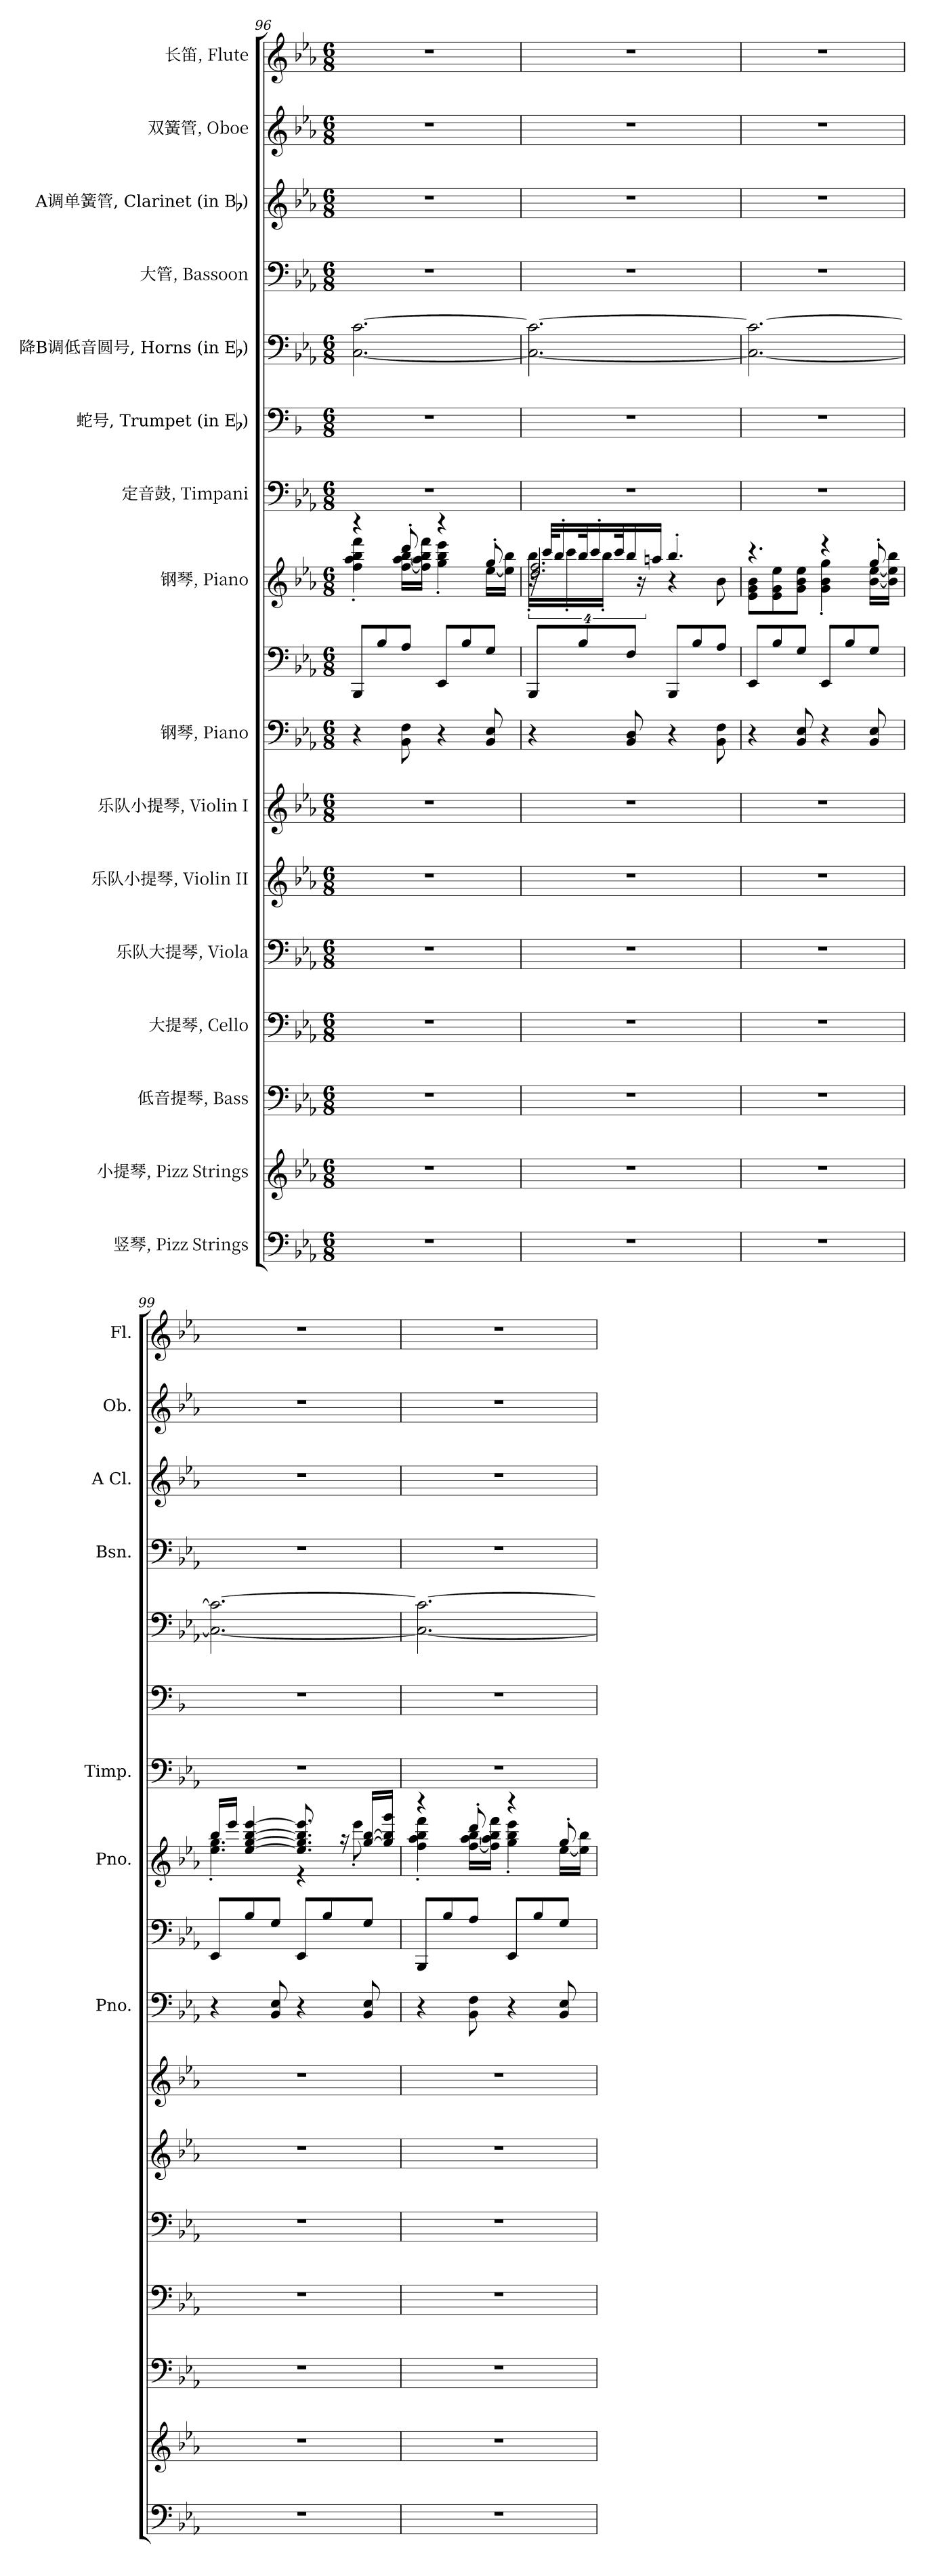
**kern	**kern	**kern	**kern	**kern	**kern	**kern	**kern	**kern	**kern	**kern	**kern	**kern	**kern	**kern	**kern	**kern
*part16	*part15	*part14	*part13	*part12	*part11	*part10	*part9	*part9	*part8	*part7	*part6	*part5	*part4	*part3	*part2	*part1
*staff17	*staff16	*staff15	*staff14	*staff13	*staff12	*staff11	*staff10	*staff9	*staff8	*staff7	*staff6	*staff5	*staff4	*staff3	*staff2	*staff1
*I"竖琴, Pizz Strings	*I"小提琴, Pizz Strings	*I"低音提琴, Bass	*I"大提琴, Cello	*I"乐队大提琴, Viola	*I"乐队小提琴, Violin II	*I"乐队小提琴, Violin I	*I"钢琴, Piano	*	*I"钢琴, Piano	*I"定音鼓, Timpani	*I"蛇号, Trumpet (in Eb)	*I"降B调低音圆号, Horns (in Eb)	*I"大管, Bassoon	*I"A调单簧管, Clarinet (in Bb)	*I"双簧管, Oboe	*I"长笛, Flute
*	*	*	*	*	*	*	*I'Pno.	*	*I'Pno.	*I'Timp.	*	*	*I'Bsn.	*I'A Cl.	*I'Ob.	*I'Fl.
*clefF4	*clefG2	*clefF4	*clefF4	*clefF4	*clefG2	*clefG2	*clefF4	*clefF4	*clefG2	*clefF4	*clefF4	*clefF4	*clefF4	*clefG2	*clefG2	*clefG2
*	*	*ITrd7c12	*	*	*	*	*	*	*	*	*ITrd1c2	*ITrd1c2	*	*ITrd2c3	*	*
*k[b-e-a-]	*k[b-e-a-]	*k[b-e-a-]	*k[b-e-a-]	*k[b-e-a-]	*k[b-e-a-]	*k[b-e-a-]	*k[b-e-a-]	*k[b-e-a-]	*k[b-e-a-]	*k[b-e-a-]	*k[b-e-a-]	*k[b-e-a-d-g-]	*k[b-e-a-]	*k[]	*k[b-e-a-]	*k[b-e-a-]
*M6/8	*M6/8	*M6/8	*M6/8	*M6/8	*M6/8	*M6/8	*M6/8	*M6/8	*M6/8	*M6/8	*M6/8	*M6/8	*M6/8	*M6/8	*M6/8	*M6/8
=96	=96	=96	=96	=96	=96	=96	=96	=96	=96	=96	=96	=96	=96	=96	=96	=96
*	*	*	*	*	*	*	*	*	*^	*	*	*	*	*	*	*
2.r	2.r	2.r	2.r	2.r	2.r	2.r	4r	8BBB-/L	4r	4ff\' 4aa-\' 4bb-\' 4fff\'	2.r	2.r	[2.BB-\ [2.B-\	2.r	2.r	2.r	2.r
.	.	.	.	.	.	.	.	8B-/	.	.	.	.	.	.	.	.	.
.	.	.	.	.	.	.	8BB-\ 8F\	8A-/J	8ddd'/	[16ff\ [16aa-\ [16bb-\LL	.	.	.	.	.	.	.
.	.	.	.	.	.	.	.	.	.	16ff\] 16aa-\] 16bb-\] 16fff\JJ	.	.	.	.	.	.	.
.	.	.	.	.	.	.	4r	8EE-/L	4r	4gg\' 4bb-\' 4eee-\'	.	.	.	.	.	.	.
.	.	.	.	.	.	.	.	8B-/	.	.	.	.	.	.	.	.	.
.	.	.	.	.	.	.	8BB-/ 8E-/	8G/J	8gg'/	[16ee-\LL	.	.	.	.	.	.	.
.	.	.	.	.	.	.	.	.	.	16ee-\] 16bb-\JJ	.	.	.	.	.	.	.
!!LO:PB:g=z
=97	=97	=97	=97	=97	=97	=97	=97	=97	=97	=97	=97	=97	=97	=97	=97	=97	=97
*	*	*	*	*	*	*	*	*	*	*^	*	*	*	*	*	*	*
2.r	2.r	2.r	2.r	2.r	2.r	2.r	4r	8BBB-/L	32r	32%3bb-'\L	2.dd/ 2.ff/	2.r	2.r	2.BB-\_ 2.B-\_	2.r	2.r	2.r	2.r
.	.	.	.	.	.	.	.	.	32ccc/KLL	.	.	.	.	.	.	.	.	.
.	.	.	.	.	.	.	.	.	16bb-'/	.	.	.	.	.	.	.	.	.
.	.	.	.	.	.	.	.	.	.	32%3ccc'\	.	.	.	.	.	.	.	.
.	.	.	.	.	.	.	.	8B-/	32bb-/K	.	.	.	.	.	.	.	.	.
.	.	.	.	.	.	.	.	.	16ccc'/	.	.	.	.	.	.	.	.	.
.	.	.	.	.	.	.	.	.	.	32%3bb-'\J	.	.	.	.	.	.	.	.
.	.	.	.	.	.	.	.	.	32ccc/K	.	.	.	.	.	.	.	.	.
.	.	.	.	.	.	.	8BB-/ 8D/	8F/J	16bb-/	.	.	.	.	.	.	.	.	.
.	.	.	.	.	.	.	.	.	.	32%3r	.	.	.	.	.	.	.	.
.	.	.	.	.	.	.	.	.	16aan/JJ	.	.	.	.	.	.	.	.	.
.	.	.	.	.	.	.	4r	8BBB-/L	4.bb-'/	4r	.	.	.	.	.	.	.	.
.	.	.	.	.	.	.	.	8B-/	.	.	.	.	.	.	.	.	.	.
.	.	.	.	.	.	.	8BB-\ 8F\	8A-/J	.	8b-\	.	.	.	.	.	.	.	.
*	*	*	*	*	*	*	*	*	*	*v	*v	*	*	*	*	*	*	*
=98	=98	=98	=98	=98	=98	=98	=98	=98	=98	=98	=98	=98	=98	=98	=98	=98	=98
2.r	2.r	2.r	2.r	2.r	2.r	2.r	4r	8EE-/L	4.r	8e-\ 8g\ 8b-\L	2.r	2.r	2.BB-\_ 2.B-\_	2.r	2.r	2.r	2.r
.	.	.	.	.	.	.	.	8B-/	.	8e-\ 8g\ 8ee-\	.	.	.	.	.	.	.
.	.	.	.	.	.	.	8BB-/ 8E-/	8G/J	.	8g\ 8b-\ 8ee-\J	.	.	.	.	.	.	.
.	.	.	.	.	.	.	4r	8EE-/L	4r	4g\' 4b-\' 4gg\'	.	.	.	.	.	.	.
.	.	.	.	.	.	.	.	8B-/	.	.	.	.	.	.	.	.	.
.	.	.	.	.	.	.	8BB-/ 8E-/	8G/J	8gg'/	[16b-\ [16ee-\LL	.	.	.	.	.	.	.
.	.	.	.	.	.	.	.	.	.	16b-\] 16ee-\] 16bb-\JJ	.	.	.	.	.	.	.
!!LO:PB:g=z
=99	=99	=99	=99	=99	=99	=99	=99	=99	=99	=99	=99	=99	=99	=99	=99	=99	=99
2.r	2.r	2.r	2.r	2.r	2.r	2.r	4r	8EE-/L	16bb-/LL	4.ee-\' 4.gg\'	2.r	2.r	2.BB-\_ 2.B-\_	2.r	2.r	2.r	2.r
.	.	.	.	.	.	.	.	.	16eee-/JJ	.	.	.	.	.	.	.	.
.	.	.	.	.	.	.	.	8B-/	[4ee-/ [4gg/ [4bb-/ [4eee-/	.	.	.	.	.	.	.	.
.	.	.	.	.	.	.	8BB-/ 8E-/	8G/J	.	.	.	.	.	.	.	.	.
.	.	.	.	.	.	.	4r	8EE-/L	8.ee-/] 8.gg/] 8.bb-/] 8.eee-/]	4r	.	.	.	.	.	.	.
.	.	.	.	.	.	.	.	8B-/	.	.	.	.	.	.	.	.	.
.	.	.	.	.	.	.	.	.	16r	.	.	.	.	.	.	.	.
.	.	.	.	.	.	.	8BB-/ 8E-/	8G/J	[16gg/ [16bb-/LL	8eee-'\	.	.	.	.	.	.	.
.	.	.	.	.	.	.	.	.	16gg/] 16bb-/] 16ggg/JJ	.	.	.	.	.	.	.	.
=100	=100	=100	=100	=100	=100	=100	=100	=100	=100	=100	=100	=100	=100	=100	=100	=100	=100
2.r	2.r	2.r	2.r	2.r	2.r	2.r	4r	8BBB-/L	4r	4ff\' 4aa-\' 4bb-\' 4fff\'	2.r	2.r	2.BB-\_ 2.B-\_	2.r	2.r	2.r	2.r
.	.	.	.	.	.	.	.	8B-/	.	.	.	.	.	.	.	.	.
.	.	.	.	.	.	.	8BB-\ 8F\	8A-/J	8ddd'/	[16ff\ [16aa-\ [16bb-\LL	.	.	.	.	.	.	.
.	.	.	.	.	.	.	.	.	.	16ff\] 16aa-\] 16bb-\] 16fff\JJ	.	.	.	.	.	.	.
.	.	.	.	.	.	.	4r	8EE-/L	4r	4gg\' 4bb-\' 4eee-\'	.	.	.	.	.	.	.
.	.	.	.	.	.	.	.	8B-/	.	.	.	.	.	.	.	.	.
.	.	.	.	.	.	.	8BB-/ 8E-/	8G/J	8gg'/	[16ee-\LL	.	.	.	.	.	.	.
.	.	.	.	.	.	.	.	.	.	16ee-\] 16bb-\JJ	.	.	.	.	.	.	.
*	*	*	*	*	*	*	*	*	*v	*v	*	*	*	*	*	*	*
=	=	=	=	=	=	=	=	=	=	=	=	=	=	=	=	=
*-	*-	*-	*-	*-	*-	*-	*-	*-	*-	*-	*-	*-	*-	*-	*-	*-
